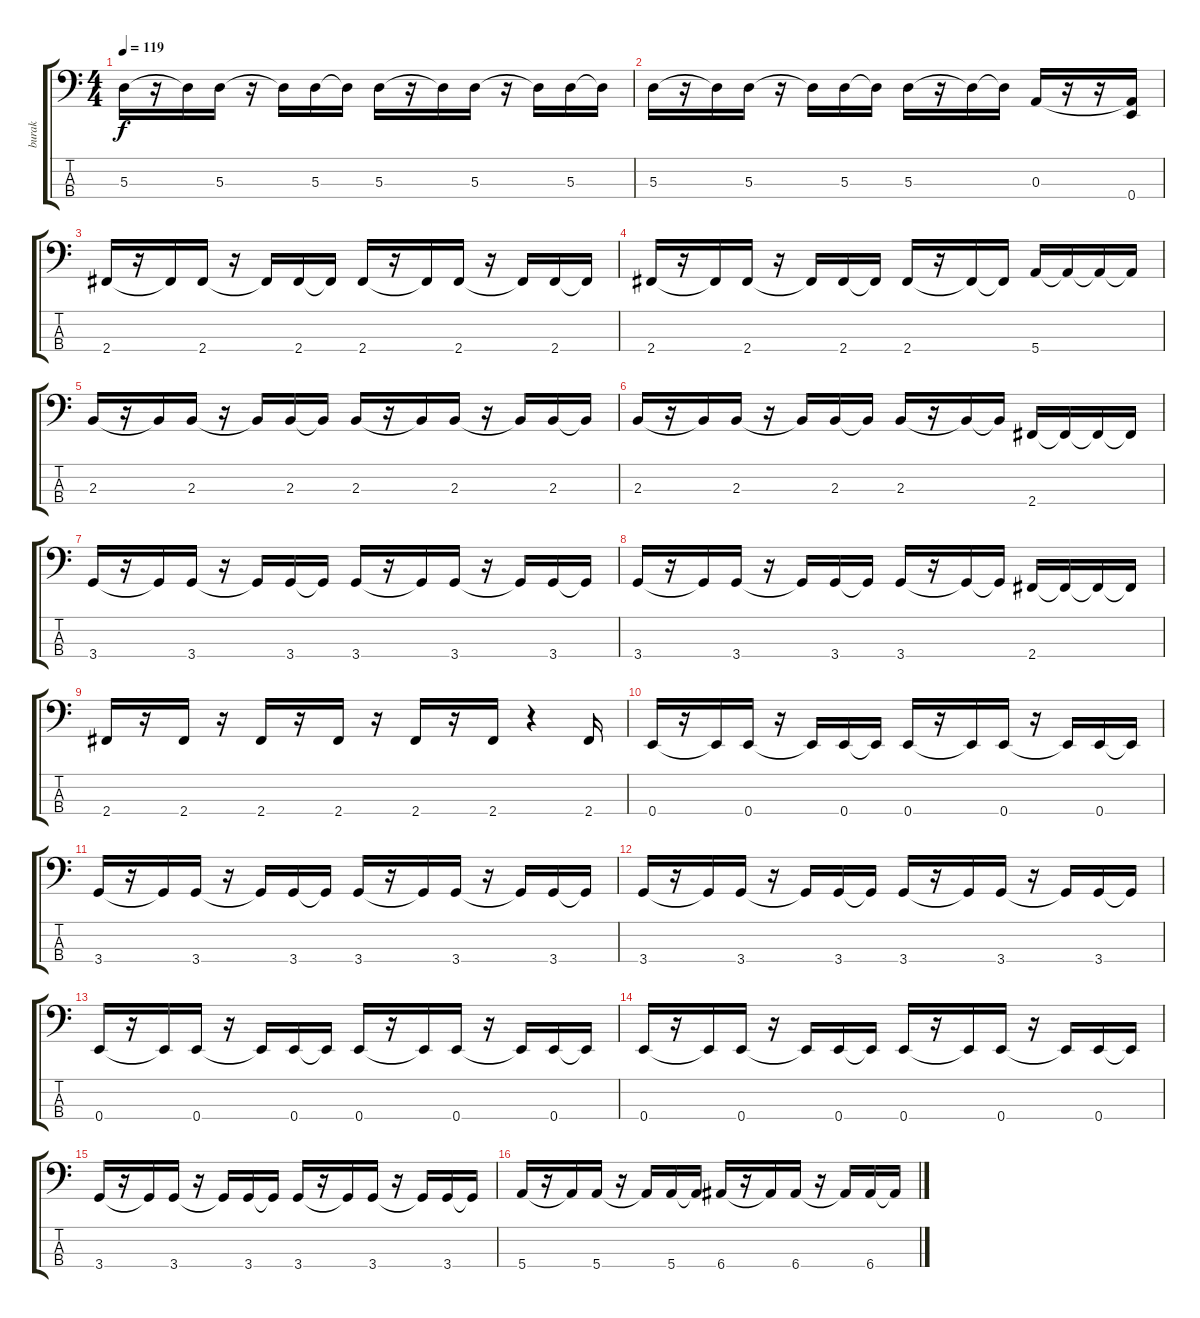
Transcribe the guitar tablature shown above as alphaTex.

\track ("burak" "burak") {instrument electricbassfinger}
\staff {score tabs}
\tuning (G2 D2 A1 E1) {hide}
\ts (4 4)
\tempo 119
\clef f4
\ks c
5.3.16{dy f} r.16 5.3{t}.16 5.3.16 r.16 5.3{t}.16 5.3.16 5.3{t}.16 5.3.16 r.16 5.3{t}.16 5.3.16 r.16 5.3{t}.16 5.3.16 5.3{t}.16 |
5.3.16 r.16 5.3{t}.16 5.3.16 r.16 5.3{t}.16 5.3.16 5.3{t}.16 5.3.16 r.16 5.3{t}.16 5.3{t}.16 0.3.16 r.16 r.16 (0.3{t} 0.4).16 |
2.4.16 r.16 2.4{t}.16 2.4.16 r.16 2.4{t}.16 2.4.16 2.4{t}.16 2.4.16 r.16 2.4{t}.16 2.4.16 r.16 2.4{t}.16 2.4.16 2.4{t}.16 |
2.4.16 r.16 2.4{t}.16 2.4.16 r.16 2.4{t}.16 2.4.16 2.4{t}.16 2.4.16 r.16 2.4{t}.16 2.4{t}.16 5.4.16 5.4{t}.16 5.4{t}.16 5.4{t}.16 |
2.3.16 r.16 2.3{t}.16 2.3.16 r.16 2.3{t}.16 2.3.16 2.3{t}.16 2.3.16 r.16 2.3{t}.16 2.3.16 r.16 2.3{t}.16 2.3.16 2.3{t}.16 |
2.3.16 r.16 2.3{t}.16 2.3.16 r.16 2.3{t}.16 2.3.16 2.3{t}.16 2.3.16 r.16 2.3{t}.16 2.3{t}.16 2.4.16 2.4{t}.16 2.4{t}.16 2.4{t}.16 |
3.4.16 r.16 3.4{t}.16 3.4.16 r.16 3.4{t}.16 3.4.16 3.4{t}.16 3.4.16 r.16 3.4{t}.16 3.4.16 r.16 3.4{t}.16 3.4.16 3.4{t}.16 |
3.4.16 r.16 3.4{t}.16 3.4.16 r.16 3.4{t}.16 3.4.16 3.4{t}.16 3.4.16 r.16 3.4{t}.16 3.4{t}.16 2.4.16 2.4{t}.16 2.4{t}.16 2.4{t}.16 |
2.4.16 r.16 2.4.16 r.16 2.4.16 r.16 2.4.16 r.16 2.4.16 r.16 2.4.16 r.4 2.4.16 |
0.4.16 r.16 0.4{t}.16 0.4.16 r.16 0.4{t}.16 0.4.16 0.4{t}.16 0.4.16 r.16 0.4{t}.16 0.4.16 r.16 0.4{t}.16 0.4.16 0.4{t}.16 |
3.4.16 r.16 3.4{t}.16 3.4.16 r.16 3.4{t}.16 3.4.16 3.4{t}.16 3.4.16 r.16 3.4{t}.16 3.4.16 r.16 3.4{t}.16 3.4.16 3.4{t}.16 |
3.4.16 r.16 3.4{t}.16 3.4.16 r.16 3.4{t}.16 3.4.16 3.4{t}.16 3.4.16 r.16 3.4{t}.16 3.4.16 r.16 3.4{t}.16 3.4.16 3.4{t}.16 |
0.4.16 r.16 0.4{t}.16 0.4.16 r.16 0.4{t}.16 0.4.16 0.4{t}.16 0.4.16 r.16 0.4{t}.16 0.4.16 r.16 0.4{t}.16 0.4.16 0.4{t}.16 |
0.4.16 r.16 0.4{t}.16 0.4.16 r.16 0.4{t}.16 0.4.16 0.4{t}.16 0.4.16 r.16 0.4{t}.16 0.4.16 r.16 0.4{t}.16 0.4.16 0.4{t}.16 |
3.4.16 r.16 3.4{t}.16 3.4.16 r.16 3.4{t}.16 3.4.16 3.4{t}.16 3.4.16 r.16 3.4{t}.16 3.4.16 r.16 3.4{t}.16 3.4.16 3.4{t}.16 |
5.4.16 r.16 5.4{t}.16 5.4.16 r.16 5.4{t}.16 5.4.16 5.4{t}.16 6.4.16 r.16 6.4{t}.16 6.4.16 r.16 6.4{t}.16 6.4.16 6.4{t}.16
